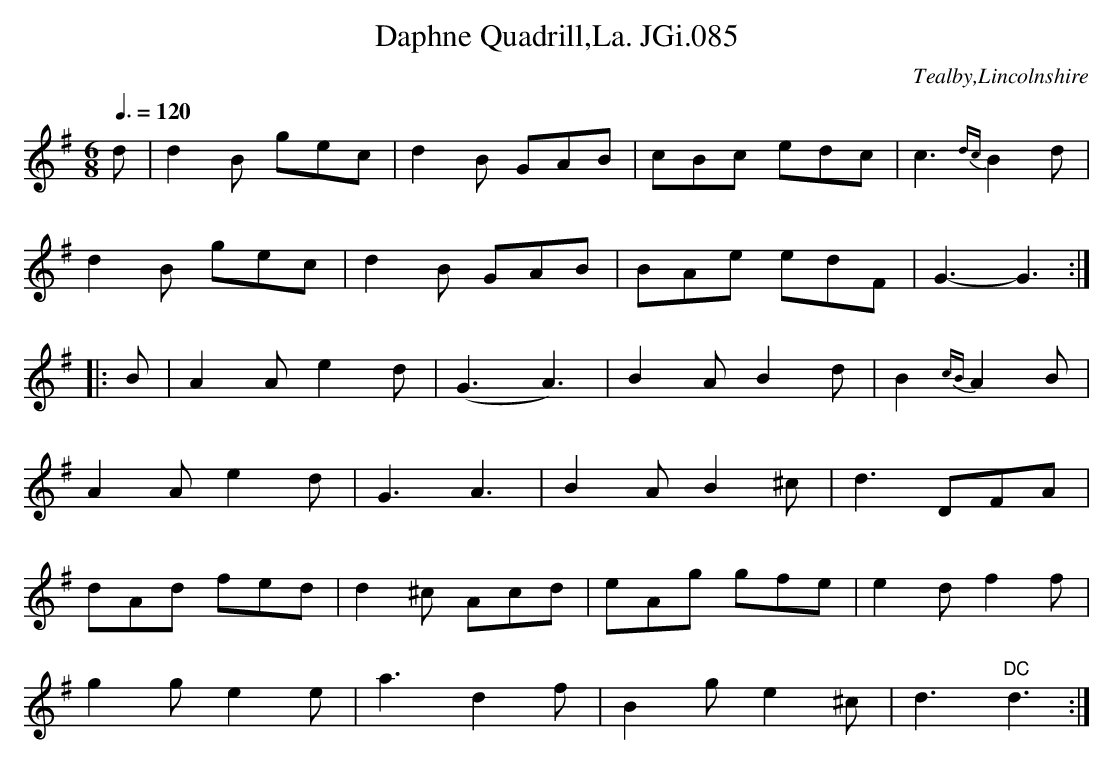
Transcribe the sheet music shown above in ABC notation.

X:1
T:Daphne Quadrill,La. JGi.085
L:1/8
M:6/8
O:Tealby,Lincolnshire
Q:3/8=120
K:G
d|d2B gec|d2B GAB|cBc edc|c3{dc}B2d|
d2B gec|d2B GAB|BAe edF|G3-G3:|
|:B|A2Ae2d|(G3A3)|B2AB2d|B2{cB}A2B|
A2Ae2d|G3A3|B2AB2^c|d3 DFA|
dAd fed|d2^c Acd|eAg gfe|e2df2f|
g2ge2e|a3d2f|B2ge2^c|d3"DC"d3:|
